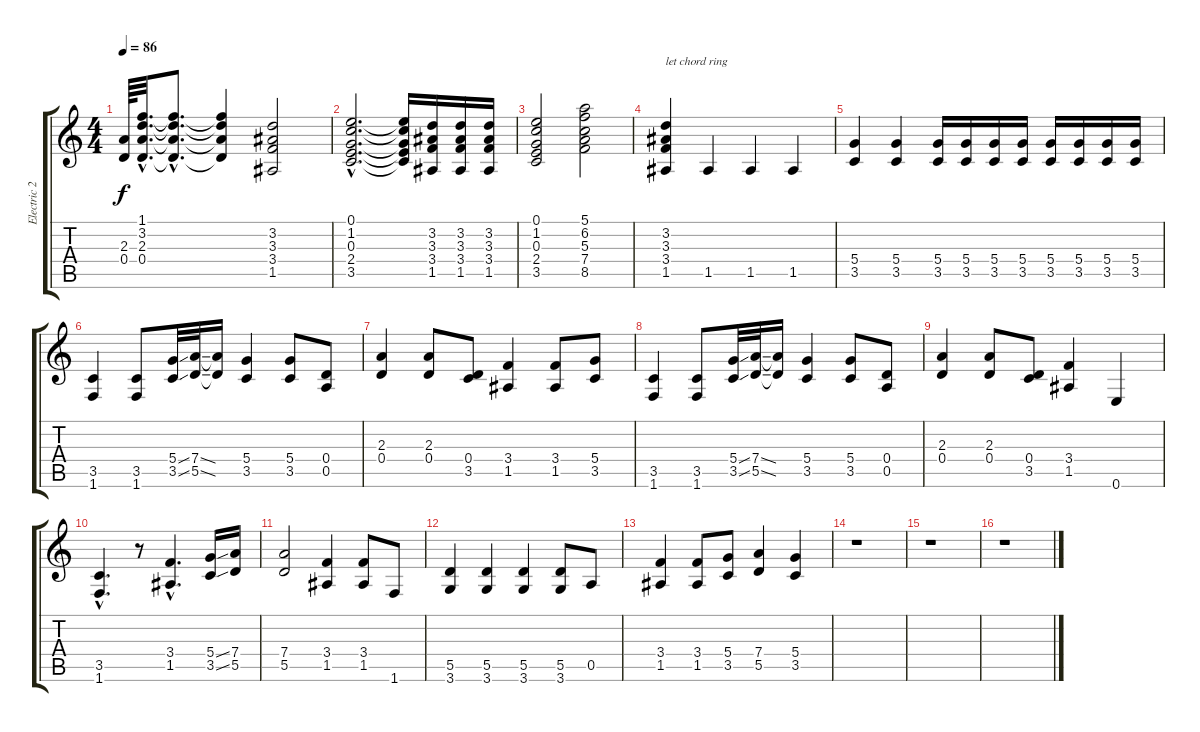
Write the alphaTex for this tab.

\track ("Electric 2" "Electric 2") {instrument electricguitarclean}
\staff {score tabs}
\tuning (E4 B3 G3 D3 A2 E2) {hide}
\ts (4 4)
\tempo 86
\clef g2
\ks c
(2.3 0.4).64{dy f} (1.1{hac} 3.2{hac} 2.3{hac} 0.4{hac}).32{d} (1.1{hac t} 3.2{hac t} 2.3{hac t} 0.4{hac t}).8{d} (1.1{t} 3.2{t} 2.3{t} 0.4{t}).4 (3.2 3.3 3.4 1.5).2 |
(0.1{hac} 1.2{hac} 0.3{hac} 2.4{hac} 3.5{hac}).2{d} (0.1{t} 1.2{t} 0.3{t} 2.4{t} 3.5{t}).16 (3.2 3.3 3.4 1.5).16 (3.2 3.3 3.4 1.5).16 (3.2 3.3 3.4 1.5).16 |
(0.1 1.2 0.3 2.4 3.5).2 (5.1 6.2 5.3 7.4 8.5).2 |
(3.2 3.3 3.4 1.5).4{txt "let chord ring"} 1.5.4 1.5.4 1.5.4 |
(5.4 3.5).4 (5.4 3.5).4 (5.4 3.5).16 (5.4 3.5).16 (5.4 3.5).16 (5.4 3.5).16 (5.4 3.5).16 (5.4 3.5).16 (5.4 3.5).16 (5.4 3.5).16 |
(3.5 1.6).4 (3.5 1.6).8 (5.4{ss} 3.5{ss}).32 (7.4{ss} 5.5{ss}).32 (7.4{t} 5.5{t}).16 (5.4 3.5).4 (5.4 3.5).8 (0.4 0.5).8 |
(2.3 0.4).4 (2.3 0.4).8 (0.4 3.5).8 (3.4 1.5).4 (3.4 1.5).8 (5.4 3.5).8 |
(3.5 1.6).4 (3.5 1.6).8 (5.4{ss} 3.5{ss}).32 (7.4{ss} 5.5{ss}).32 (7.4{t} 5.5{t}).16 (5.4 3.5).4 (5.4 3.5).8 (0.4 0.5).8 |
(2.3 0.4).4 (2.3 0.4).8 (0.4 3.5).8 (3.4 1.5).4 0.6.4 |
(3.5{hac} 1.6{hac}).4{d} r.8 (3.4{hac} 1.5{hac}).4{d} (5.4{ss} 3.5{ss}).16 (7.4 5.5).16 |
(7.4 5.5).2 (3.4 1.5).4 (3.4 1.5).8 1.6.8 |
(5.5 3.6).4 (5.5 3.6).4 (5.5 3.6).4 (5.5 3.6).8 0.5.8 |
(3.4 1.5).4 (3.4 1.5).8 (5.4 3.5).8 (7.4 5.5).4 (5.4 3.5).4 |
r.1 |
r.1 |
r.1
